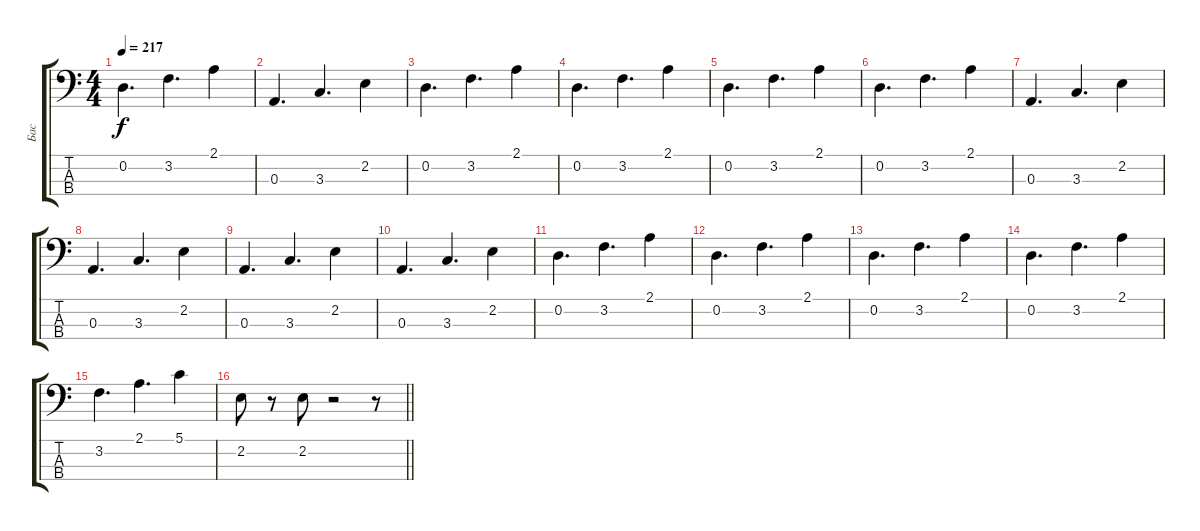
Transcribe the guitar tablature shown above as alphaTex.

\track ("Бас" "Бас") {instrument electricbassfinger}
\staff {score tabs}
\tuning (G2 D2 A1 E1) {hide}
\ts (4 4)
\tempo 217
\clef f4
\ks c
0.2.4{d dy f} 3.2.4{d} 2.1.4 |
0.3.4{d} 3.3.4{d} 2.2.4 |
0.2.4{d} 3.2.4{d} 2.1.4 |
0.2.4{d} 3.2.4{d} 2.1.4 |
0.2.4{d} 3.2.4{d} 2.1.4 |
0.2.4{d} 3.2.4{d} 2.1.4 |
0.3.4{d} 3.3.4{d} 2.2.4 |
0.3.4{d} 3.3.4{d} 2.2.4 |
0.3.4{d} 3.3.4{d} 2.2.4 |
0.3.4{d} 3.3.4{d} 2.2.4 |
0.2.4{d} 3.2.4{d} 2.1.4 |
0.2.4{d} 3.2.4{d} 2.1.4 |
0.2.4{d} 3.2.4{d} 2.1.4 |
0.2.4{d} 3.2.4{d} 2.1.4 |
3.2.4{d} 2.1.4{d} 5.1.4 |
\barLineRight lightlight
2.2.8 r.8 2.2.8 r.2 r.8
